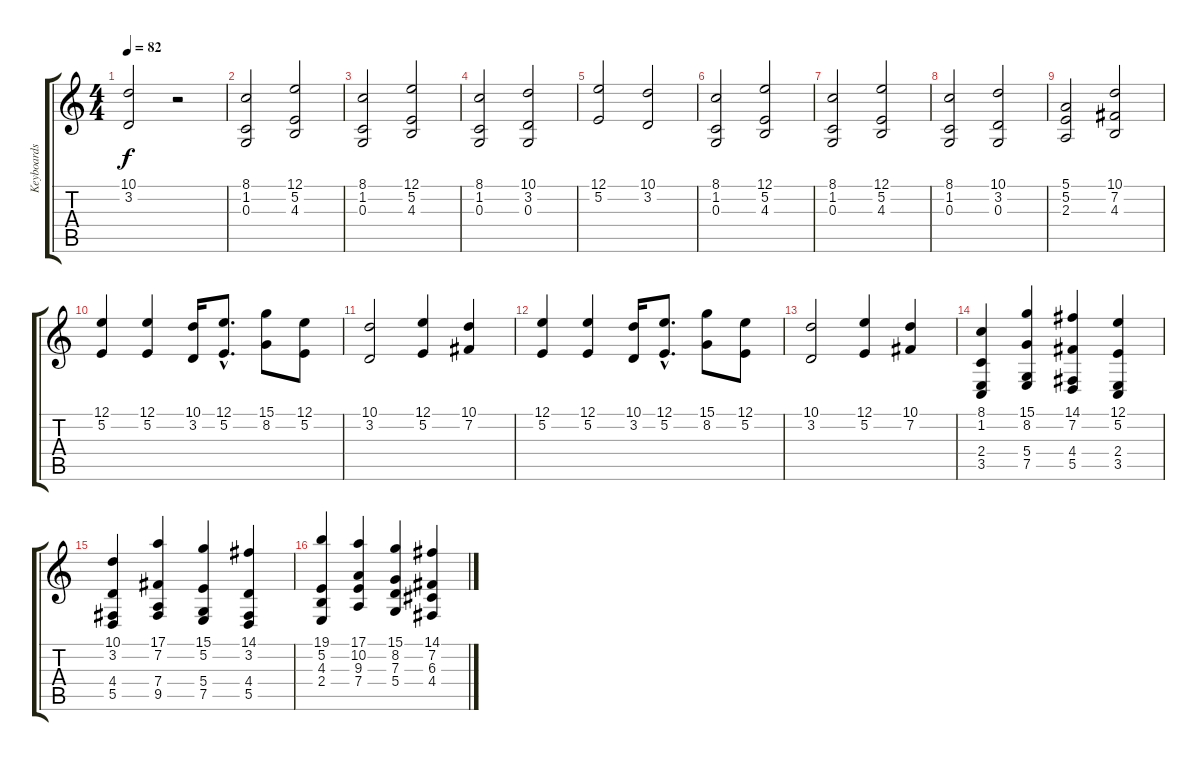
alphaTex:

\track ("Keyboards" "Keyboards") {instrument stringensemble1}
\staff {score tabs}
\tuning (E4 B3 G3 D3 A2 E2) {hide}
\ts (4 4)
\tempo 82
\clef g2
\ks c
(10.1 3.2).2{dy f} r.2 |
\section ("" "")
(8.1 1.2 0.3).2 (12.1 5.2 4.3).2 |
(8.1 1.2 0.3).2 (12.1 5.2 4.3).2 |
(8.1 1.2 0.3).2 (10.1 3.2 0.3).2 |
(12.1 5.2).2 (10.1 3.2).2 |
\section ("" "")
(8.1 1.2 0.3).2 (12.1 5.2 4.3).2 |
(8.1 1.2 0.3).2 (12.1 5.2 4.3).2 |
(8.1 1.2 0.3).2 (10.1 3.2 0.3).2 |
(5.1 5.2 2.3).2 (10.1 7.2 4.3).2 |
\section ("" "")
(12.1 5.2).4 (12.1 5.2).4 (10.1 3.2).16 (12.1{hac} 5.2{hac}).8{d} (15.1 8.2).8 (12.1 5.2).8 |
(10.1 3.2).2 (12.1 5.2).4 (10.1 7.2).4 |
(12.1 5.2).4 (12.1 5.2).4 (10.1 3.2).16 (12.1{hac} 5.2{hac}).8{d} (15.1 8.2).8 (12.1 5.2).8 |
(10.1 3.2).2 (12.1 5.2).4 (10.1 7.2).4 |
\section ("" "")
(8.1 1.2 2.4 3.5).4{instrument churchorgan} (15.1 8.2 5.4 7.5).4 (14.1 7.2 4.4 5.5).4 (12.1 5.2 2.4 3.5).4 |
(10.1 3.2 4.4 5.5).4 (17.1 7.2 7.4 9.5).4 (15.1 5.2 5.4 7.5).4 (14.1 3.2 4.4 5.5).4 |
(19.1 5.2 4.3 2.4).4 (17.1 10.2 9.3 7.4).4 (15.1 8.2 7.3 5.4).4 (14.1 7.2 6.3 4.4).4
